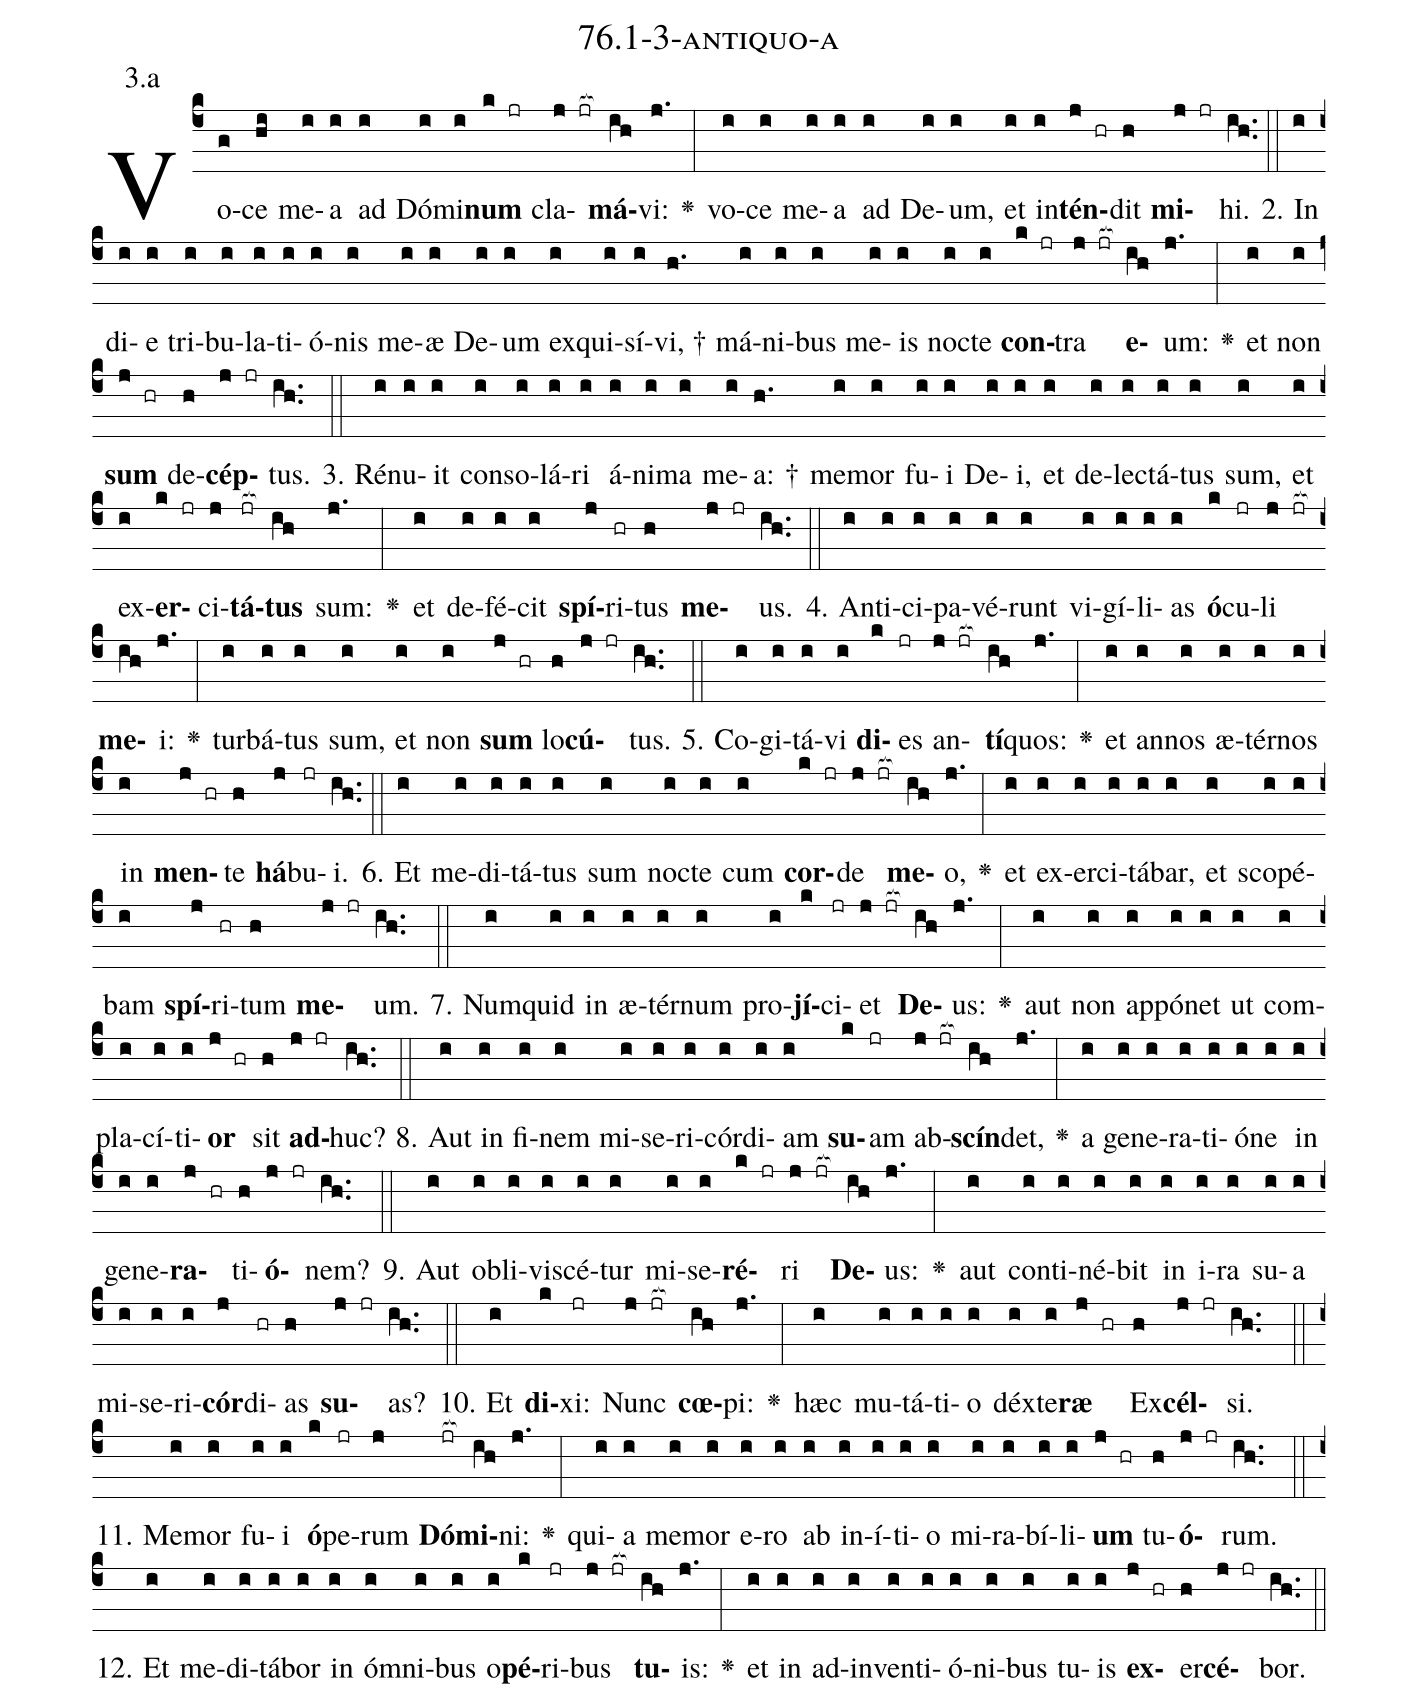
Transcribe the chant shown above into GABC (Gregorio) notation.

name: 76.1-3-antiquo-a;
annotation: 3.a;
%%
(c4)Vo(g)ce(hi) me(i)a(i) ad(i) Dó(i)mi(i)<b>num</b>(k jr) cla(j jr[ocb:1{])<b>má</b>(ih[ocb:0}])vi:(j.) <v>\greheightstar</v>(:) vo(i)ce(i) me(i)a(i) ad(i) De(i)um,(i) et(i) in(i)<b>tén</b>(j hr)dit(h) <b>mi</b>(j jr)hi.(ih..) (::)
2. In(i) di(i)e(i) tri(i)bu(i)la(i)ti(i)ó(i)nis(i) me(i)æ(i) De(i)um(i) ex(i)qui(i)sí(i)vi, †(h.) má(i)ni(i)bus(i) me(i)is(i) noc(i)te(i) <b>con</b>(k jr)tra(j jr[ocb:1{]) <b>e</b>(ih[ocb:0}])um:(j.) <v>\greheightstar</v>(:) et(i) non(i) <b>sum</b>(j hr) de(h)<b>cép</b>(j jr)tus.(ih..) (::)
3. Ré(i)nu(i)it(i) con(i)so(i)lá(i)ri(i) á(i)ni(i)ma(i) me(i)a: †(h.) me(i)mor(i) fu(i)i(i) De(i)i,(i) et(i) de(i)lec(i)tá(i)tus(i) sum,(i) et(i) ex(i)<b>er</b>(k jr)ci(j)<b>tá</b>(jr[ocb:1{])<b>tus</b>(ih[ocb:0}]) sum:(j.) <v>\greheightstar</v>(:) et(i) de(i)fé(i)cit(i) <b>spí</b>(j)ri(hr)tus(h) <b>me</b>(j jr)us.(ih..) (::)
4. An(i)ti(i)ci(i)pa(i)vé(i)runt(i) vi(i)gí(i)li(i)as(i) <b>ó</b>(k)cu(jr)li(j jr[ocb:1{]) <b>me</b>(ih[ocb:0}])i:(j.) <v>\greheightstar</v>(:) tur(i)bá(i)tus(i) sum,(i) et(i) non(i) <b>sum</b>(j hr) lo(h)<b>cú</b>(j jr)tus.(ih..) (::)
5. Co(i)gi(i)tá(i)vi(i) <b>di</b>(k)es(jr) an(j jr[ocb:1{])<b>tí</b>(ih[ocb:0}])quos:(j.) <v>\greheightstar</v>(:) et(i) an(i)nos(i) æ(i)tér(i)nos(i) in(i) <b>men</b>(j hr)te(h) <b>há</b>(j)bu(jr)i.(ih..) (::)
6. Et(i) me(i)di(i)tá(i)tus(i) sum(i) noc(i)te(i) cum(i) <b>cor</b>(k jr)de(j jr[ocb:1{]) <b>me</b>(ih[ocb:0}])o,(j.) <v>\greheightstar</v>(:) et(i) ex(i)er(i)ci(i)tá(i)bar,(i) et(i) sco(i)pé(i)bam(i) <b>spí</b>(j)ri(hr)tum(h) <b>me</b>(j jr)um.(ih..) (::)
7. Num(i)quid(i) in(i) æ(i)tér(i)num(i) pro(i)<b>jí</b>(k)ci(jr)et(j jr[ocb:1{]) <b>De</b>(ih[ocb:0}])us:(j.) <v>\greheightstar</v>(:) aut(i) non(i) ap(i)pó(i)net(i) ut(i) com(i)pla(i)cí(i)ti(i)<b>or</b>(j hr) sit(h) <b>ad</b>(j jr)huc?(ih..) (::)
8. Aut(i) in(i) fi(i)nem(i) mi(i)se(i)ri(i)cór(i)di(i)am(i) <b>su</b>(k)am(jr) ab(j jr[ocb:1{])<b>scín</b>(ih[ocb:0}])det,(j.) <v>\greheightstar</v>(:) a(i) ge(i)ne(i)ra(i)ti(i)ó(i)ne(i) in(i) ge(i)ne(i)<b>ra</b>(j hr)ti(h)<b>ó</b>(j jr)nem?(ih..) (::)
9. Aut(i) ob(i)li(i)vi(i)scé(i)tur(i) mi(i)se(i)<b>ré</b>(k jr)ri(j jr[ocb:1{]) <b>De</b>(ih[ocb:0}])us:(j.) <v>\greheightstar</v>(:) aut(i) con(i)ti(i)né(i)bit(i) in(i) i(i)ra(i) su(i)a(i) mi(i)se(i)ri(i)<b>cór</b>(j)di(hr)as(h) <b>su</b>(j jr)as?(ih..) (::)
10. Et(i) <b>di</b>(k)xi:(jr) Nunc(j jr[ocb:1{]) <b>cœ</b>(ih[ocb:0}])pi:(j.) <v>\greheightstar</v>(:) hæc(i) mu(i)tá(i)ti(i)o(i) déx(i)te(i)<b>ræ</b>(j hr) Ex(h)<b>cél</b>(j jr)si.(ih..) (::)
11. Me(i)mor(i) fu(i)i(i) <b>ó</b>(k)pe(jr)rum(j) <b>Dó</b>(jr[ocb:1{])<b>mi</b>(ih[ocb:0}])ni:(j.) <v>\greheightstar</v>(:) qui(i)a(i) me(i)mor(i) e(i)ro(i) ab(i) in(i)í(i)ti(i)o(i) mi(i)ra(i)bí(i)li(i)<b>um</b>(j hr) tu(h)<b>ó</b>(j jr)rum.(ih..) (::)
12. Et(i) me(i)di(i)tá(i)bor(i) in(i) óm(i)ni(i)bus(i) o(i)<b>pé</b>(k)ri(jr)bus(j jr[ocb:1{]) <b>tu</b>(ih[ocb:0}])is:(j.) <v>\greheightstar</v>(:) et(i) in(i) ad(i)in(i)ven(i)ti(i)ó(i)ni(i)bus(i) tu(i)is(i) <b>ex</b>(j hr)er(h)<b>cé</b>(j jr)bor.(ih..) (::)
